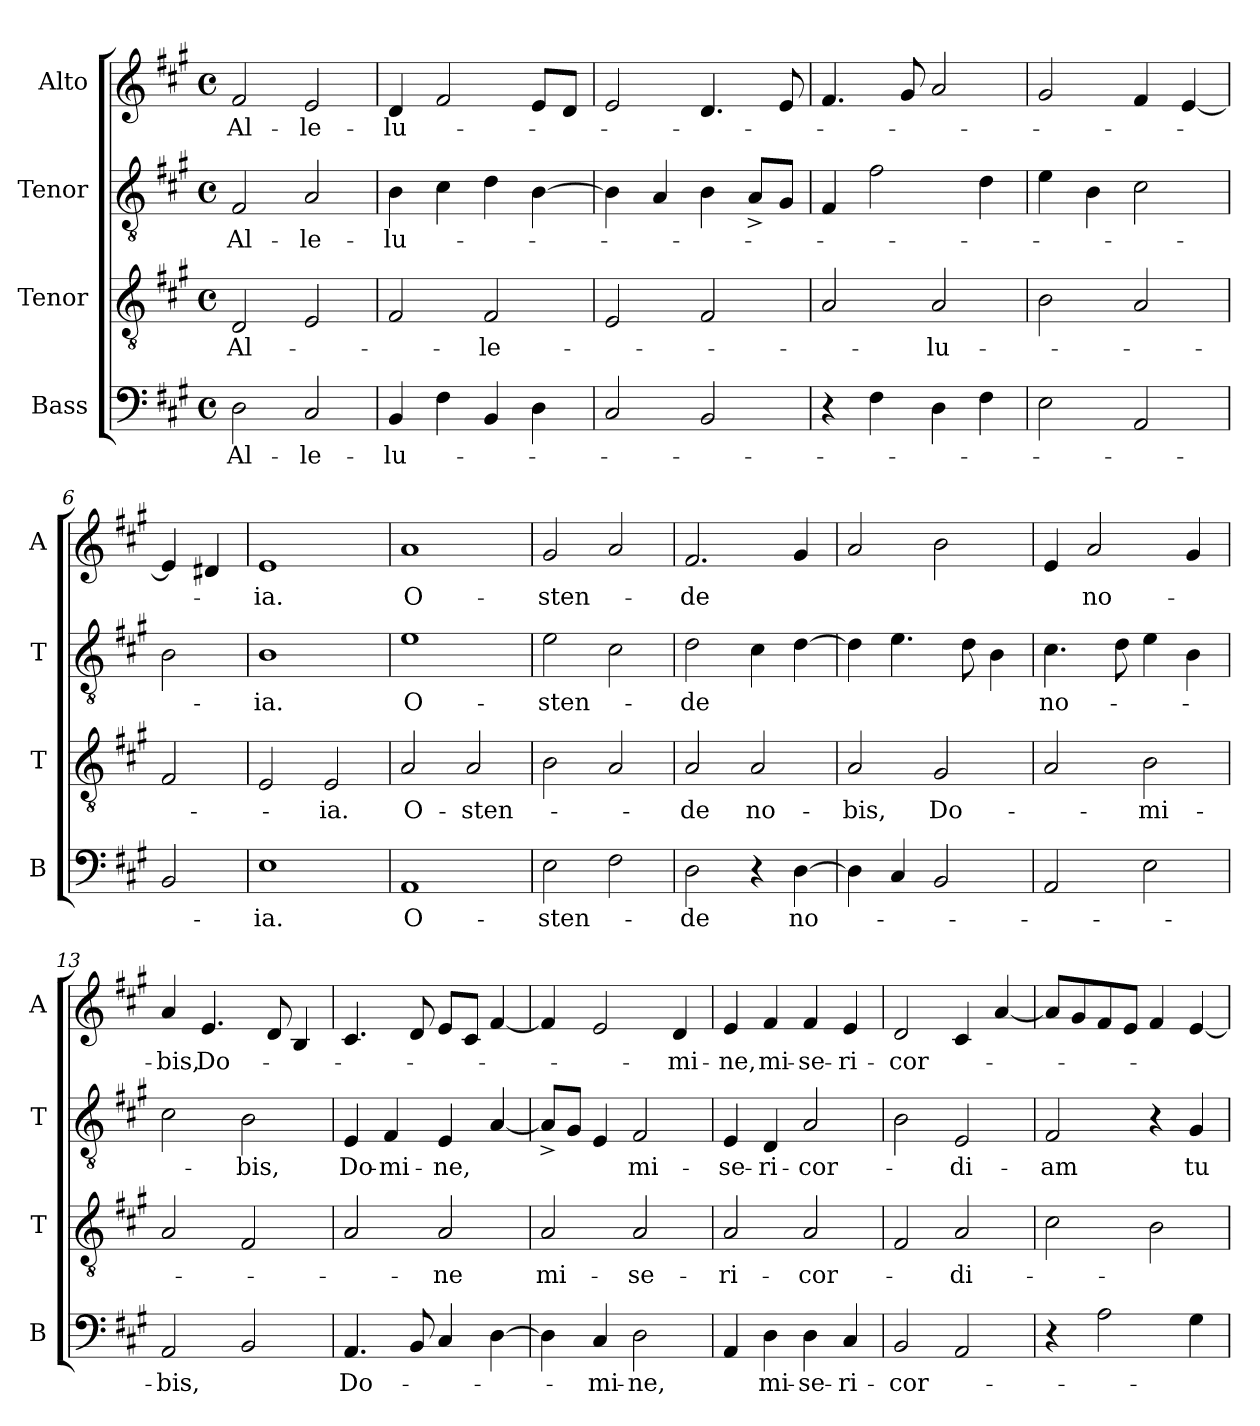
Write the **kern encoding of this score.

**kern	**text	**kern	**text	**kern	**text	**kern	**text
*part4	*part4	*part3	*part3	*part2	*part2	*part1	*part1
*staff4	*staff4	*staff3	*staff3	*staff2	*staff2	*staff1	*staff1
*I"Bass	*	*I"Tenor	*	*I"Tenor	*	*I"Alto	*
*I'B	*	*I'T	*	*I'T	*	*I'A	*
*clefF4	*	*clefGv2	*	*clefGv2	*	*clefG2	*
*k[f#c#g#]	*	*k[f#c#g#]	*	*k[f#c#g#]	*	*k[f#c#g#]	*
*A:	*	*A:	*	*A:	*	*A:	*
*M4/4	*	*M4/4	*	*M4/4	*	*M4/4	*
*met(c)	*	*met(c)	*	*met(c)	*	*met(c)	*
=1	=1	=1	=1	=1	=1	=1	=1
!	!LO:LY:b	!	!LO:LY:b	!	!LO:LY:b	!	!LO:LY:b
2D\	Al-	2D/	Al-	2F#/	Al-	2f#/	Al-
!	!LO:LY:b	!	!	!	!LO:LY:b	!	!LO:LY:b
2C#/	-le-	2E/	.	2A/	-le-	2e/	-le-
=2	=2	=2	=2	=2	=2	=2	=2
!	!LO:LY:b	!	!	!	!LO:LY:b	!	!LO:LY:b
4BB/	-lu-	2F#/	.	4B\	-lu-	4d/	-lu-
4F#\	.	.	.	4c#\	.	2f#/	.
!	!	!	!LO:LY:b	!	!	!	!
4BB/	.	2F#/	-le-	4d\	.	.	.
4D\	.	.	.	[>4B\	.	8e/L	.
.	.	.	.	.	.	8d/J	.
=3	=3	=3	=3	=3	=3	=3	=3
2C#/	.	2E/	.	4B\]	.	2e/	.
.	.	.	.	4A/	.	.	.
2BB/	.	2F#/	.	4B\	.	4.d/	.
.	.	.	.	8A^</L	.	.	.
.	.	.	.	8G#/J	.	8e/	.
=4	=4	=4	=4	=4	=4	=4	=4
4r	.	2A/	.	4F#/	.	4.f#/	.
4F#\	.	.	.	2f#\	.	.	.
.	.	.	.	.	.	8g#/	.
!	!	!	!LO:LY:b	!	!	!	!
4D\	.	2A/	-lu-	.	.	2a/	.
4F#\	.	.	.	4d\	.	.	.
=5	=5	=5	=5	=5	=5	=5	=5
2E\	.	2B\	.	4e\	.	2g#/	.
.	.	.	.	4B\	.	.	.
2AA/	.	2A/	.	2c#\	.	4f#/	.
.	.	.	.	.	.	[<4e/	.
=6	=6	=6	=6	=6	=6	=6	=6
2BB/	.	2F#/	.	2B\	.	4e/]	.
.	.	.	.	.	.	4d#X/	.
=7	=7	=7	=7	=7	=7	=7	=7
!	!LO:LY:b	!	!	!	!LO:LY:b	!	!LO:LY:b
1E	-ia.	2E/	.	1B	-ia.	1e	-ia.
!	!	!	!LO:LY:b	!	!	!	!
.	.	2E/	-ia.	.	.	.	.
!!LO:LB:g=z
=8	=8	=8	=8	=8	=8	=8	=8
!	!LO:LY:b	!	!LO:LY:b	!	!LO:LY:b	!	!LO:LY:b
1AA	O-	2A/	O-	1e	O-	1a	O-
!	!	!	!LO:LY:b	!	!	!	!
.	.	2A/	-sten-	.	.	.	.
=9	=9	=9	=9	=9	=9	=9	=9
!	!LO:LY:b	!	!	!	!LO:LY:b	!	!LO:LY:b
2E\	-sten-	2B\	.	2e\	-sten-	2g#/	-sten-
2F#\	.	2A/	.	2c#\	.	2a/	.
=10	=10	=10	=10	=10	=10	=10	=10
!	!LO:LY:b	!	!LO:LY:b	!	!LO:LY:b	!	!LO:LY:b
2D\	-de	2A/	-de	2d\	-de	2.f#/	-de
!	!	!	!LO:LY:b	!	!	!	!
4r	.	2A/	no-	4c#\	.	.	.
!	!LO:LY:b	!	!	!	!	!	!
[>4D\	no-	.	.	[>4d\	.	4g#/	.
=11	=11	=11	=11	=11	=11	=11	=11
!	!	!	!LO:LY:b	!	!	!	!
4D\]	.	2A/	-bis,	4d\]	.	2a/	.
4C#/	.	.	.	4.e\	.	.	.
!	!	!	!LO:LY:b	!	!	!	!
2BB/	.	2G#/	Do-	.	.	2b\	.
.	.	.	.	8d\	.	.	.
.	.	.	.	4B\	.	.	.
=12	=12	=12	=12	=12	=12	=12	=12
!	!	!	!	!	!LO:LY:b	!	!
2AA/	.	2A/	.	4.c#\	no-	4e/	.
!	!	!	!	!	!	!	!LO:LY:b
.	.	.	.	.	.	2a/	no-
.	.	.	.	8d\	.	.	.
!	!	!	!LO:LY:b	!	!	!	!
2E\	.	2B\	-mi-	4e\	.	.	.
.	.	.	.	4B\	.	4g#/	.
=13	=13	=13	=13	=13	=13	=13	=13
!	!LO:LY:b	!	!	!	!	!	!LO:LY:b
2AA/	-bis,	2A/	.	2c#\	.	4a/	-bis,
!	!	!	!	!	!	!	!LO:LY:b
.	.	.	.	.	.	4.e/	Do-
!	!	!	!	!	!LO:LY:b	!	!
2BB/	.	2F#/	.	2B\	-bis,	.	.
.	.	.	.	.	.	8d/	.
.	.	.	.	.	.	4B/	.
=14	=14	=14	=14	=14	=14	=14	=14
!	!LO:LY:b	!	!	!	!LO:LY:b	!	!
4.AA/	Do-	2A/	.	4E/	Do-	4.c#/	.
!	!	!	!	!	!LO:LY:b	!	!
.	.	.	.	4F#/	-mi-	.	.
8BB/	.	.	.	.	.	8d/	.
!	!	!	!LO:LY:b	!	!LO:LY:b:rj	!	!
4C#/	.	2A/	-ne	4E/	-ne,	8e/L	.
.	.	.	.	.	.	8c#/J	.
[>4D\	.	.	.	[<4A/	.	[<4f#/	.
=15	=15	=15	=15	=15	=15	=15	=15
!	!	!	!LO:LY:b	!	!	!	!
4D\]	.	2A/	mi-	8A^</L]	.	4f#/]	.
.	.	.	.	8G#/J	.	.	.
!	!LO:LY:b	!	!	!	!	!	!
4C#/	-mi-	.	.	4E/	.	2e/	.
!	!LO:LY:b	!	!LO:LY:b	!	!LO:LY:b	!	!
2D\	-ne,	2A/	-se-	2F#/	mi-	.	.
!	!	!	!	!	!	!	!LO:LY:b
.	.	.	.	.	.	4d/	-mi-
!!LO:PB:g=z
=16	=16	=16	=16	=16	=16	=16	=16
!	!	!	!LO:LY:b	!	!LO:LY:b	!	!LO:LY:b
4AA/	.	2A/	-ri-	4E/	-se-	4e/	-ne,
!	!LO:LY:b	!	!	!	!LO:LY:b	!	!LO:LY:b
4D\	mi-	.	.	4D/	-ri-	4f#/	mi-
!	!LO:LY:b	!	!LO:LY:b	!	!LO:LY:b	!	!LO:LY:b
4D\	-se-	2A/	-cor-	2A/	-cor-	4f#/	-se-
!	!LO:LY:b:rj	!	!	!	!	!	!LO:LY:b:rj
4C#/	-ri-	.	.	.	.	4e/	-ri-
=17	=17	=17	=17	=17	=17	=17	=17
!	!LO:LY:b	!	!	!	!	!	!LO:LY:b
2BB/	-cor-	2F#/	.	2B\	.	2d/	-cor-
!	!	!	!LO:LY:b	!	!LO:LY:b	!	!
2AA/	.	2A/	-di-	2E/	-di-	4c#/	.
.	.	.	.	.	.	[<4a/	.
=18	=18	=18	=18	=18	=18	=18	=18
!	!	!	!	!	!LO:LY:b	!	!
4r	.	2c#\	.	2F#/	-am	8a/L]	.
.	.	.	.	.	.	8g#/	.
2A\	.	.	.	.	.	8f#/	.
.	.	.	.	.	.	8e/J	.
.	.	2B\	.	4r	.	4f#</	.
!	!	!	!	!	!LO:LY:b	!	!
4G#\	.	.	.	4G#/	tu-	[<4e/	.
=	=	=	=	=	=	=	=
*-	*-	*-	*-	*-	*-	*-	*-
